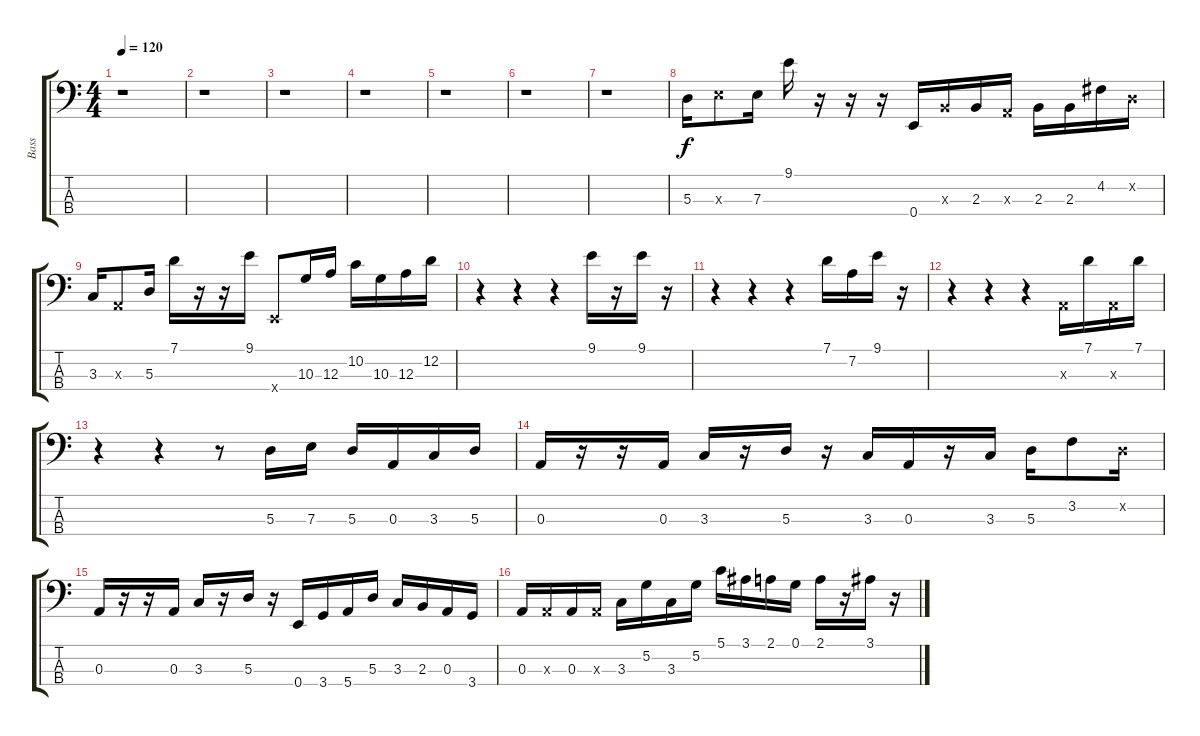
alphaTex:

\track ("Bass" "Bass") {instrument electricbassfinger}
\staff {score tabs}
\tuning (G2 D2 A1 E1) {hide}
\ts (4 4)
\tempo 120
\clef f4
\ks c
r.1{dy f instrument electricbassfinger} |
r.1 |
r.1 |
r.1 |
r.1 |
r.1 |
r.1 |
5.3.16 7.3{x}.8 7.3.16 9.1.16 r.16 r.16 r.16 0.4.16 2.3{x}.16 2.3.16 0.3{x}.16 2.3.16 2.3.16 4.2.16 0.2{x}.16 |
3.3.16 0.3{x}.8 5.3.16 7.1.16 r.16 r.16 9.1.16 0.4{x}.8 10.3.16 12.3.16 10.2.16 10.3.16 12.3.16 12.2.16 |
r.4 r.4 r.4 9.1.16 r.16 9.1.16 r.16 |
r.4 r.4 r.4 7.1.16 7.2.16 9.1.16 r.16 |
r.4 r.4 r.4 0.3{x}.16 7.1.16 0.3{x}.16 7.1.16 |
r.4{instrument electricbassfinger} r.4 r.8 5.3.16 7.3.16 5.3.16 0.3.16 3.3.16 5.3.16 |
0.3.16 r.16 r.16 0.3.16 3.3.16 r.16 5.3.16 r.16 3.3.16 0.3.16 r.16 3.3.16 5.3.16 3.2.8 0.2{x}.16 |
0.3.16 r.16 r.16 0.3.16 3.3.16 r.16 5.3.16 r.16 0.4.16 3.4.16 5.4.16 5.3.16 3.3.16 2.3.16 0.3.16 3.4.16 |
0.3.16 0.3{x}.16 0.3.16 0.3{x}.16 3.3.16 5.2.16 3.3.16 5.2.16 5.1.16 3.1.16 2.1.16 0.1.16 2.1.16 r.16 3.1.16 r.16
